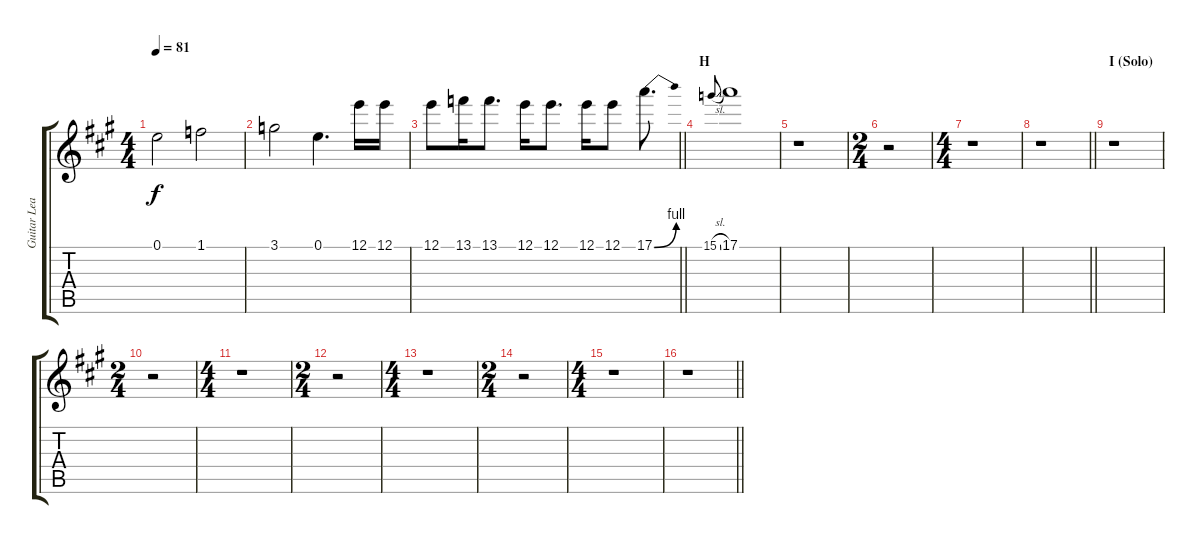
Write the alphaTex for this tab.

\track ("Guitar Lead" "Guitar Lea") {instrument distortionguitar}
\staff {score tabs}
\tuning (E4 B3 G3 D3 A2 E2) {hide}
\ts (4 4)
\tempo 81
\clef g2
\ks f#minor
0.1.2{dy f} 1.1.2 |
3.1.2 0.1.4{d} 12.1.16{balance 8} 12.1.16 |
\barLineRight lightlight
12.1.8 13.1.16 13.1.8{d} 12.1.16 12.1.8{d} 12.1.16 12.1.8 17.1{be (bend 0 0 60 4)}.8{d} |
\section ("" "H")
15.1{sl}.8{gr onbeat} 17.1.1 |
r.1 |
\ts (2 4)
r.2 |
\ts (4 4)
r.1 |
\barLineRight lightlight
r.1 |
\section ("" "I (Solo)")
r.1 |
\ts (2 4)
r.2 |
\ts (4 4)
r.1 |
\ts (2 4)
r.2 |
\ts (4 4)
r.1 |
\ts (2 4)
r.2 |
\ts (4 4)
r.1 |
\barLineRight lightlight
r.1
